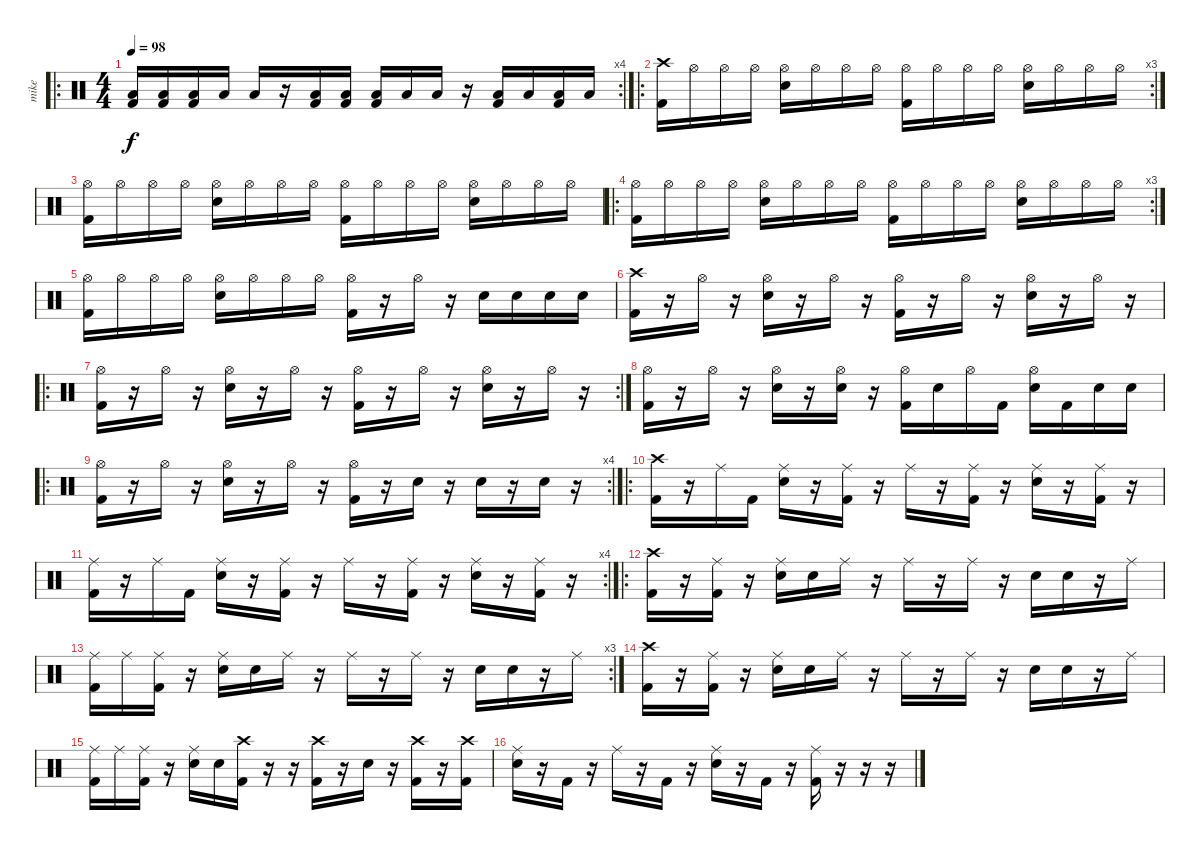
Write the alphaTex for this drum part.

\track ("mike" "mike") {instrument percussion}
\staff {score}
\articulation defaults
\ro
\rc 4
\ts (4 4)
\tempo 98
\clef neutral
\ks c
("Low Floor Tom (hit)" "Kick (hit) 2").16{dy f} ("Low Tom (hit)" "Kick (hit) 2").16 ("Low Floor Tom (hit)" "Kick (hit) 2").16 "Low Tom (hit)".16 "Low Floor Tom (hit)".16 r.16 ("Low Floor Tom (hit)" "Kick (hit) 2").16 ("Low Tom (hit)" "Kick (hit) 2").16 ("Low Floor Tom (hit)" "Kick (hit) 2").16 "Low Tom (hit)".16 "Low Floor Tom (hit)".16 r.16 ("Low Floor Tom (hit)" "Kick (hit) 2").16 "Low Tom (hit)".16 ("Low Floor Tom (hit)" "Kick (hit) 2").16 "Low Floor Tom (hit)".16 |
\ro
\rc 3
("Crash high (hit)" "Kick (hit) 2").16 "Hi-Hat (open)".16 "Hi-Hat (open)".16 "Hi-Hat (open)".16 ("Hi-Hat (open)" "Electric Snare (hit)").16 "Hi-Hat (open)".16 "Hi-Hat (open)".16 "Hi-Hat (open)".16 ("Hi-Hat (open)" "Kick (hit) 2").16 "Hi-Hat (open)".16 "Hi-Hat (open)".16 "Hi-Hat (open)".16 ("Hi-Hat (open)" "Electric Snare (hit)").16 "Hi-Hat (open)".16 "Hi-Hat (open)".16 "Hi-Hat (open)".16 |
("Hi-Hat (open)" "Kick (hit) 2").16 "Hi-Hat (open)".16 "Hi-Hat (open)".16 "Hi-Hat (open)".16 ("Hi-Hat (open)" "Electric Snare (hit)").16 "Hi-Hat (open)".16 "Hi-Hat (open)".16 "Hi-Hat (open)".16 ("Hi-Hat (open)" "Kick (hit) 2").16 "Hi-Hat (open)".16 "Hi-Hat (open)".16 "Hi-Hat (open)".16 ("Hi-Hat (open)" "Electric Snare (hit)").16 "Hi-Hat (open)".16 "Hi-Hat (open)".16 "Hi-Hat (open)".16 |
\ro
\rc 3
("Hi-Hat (open)" "Kick (hit) 2").16 "Hi-Hat (open)".16 "Hi-Hat (open)".16 "Hi-Hat (open)".16 ("Hi-Hat (open)" "Electric Snare (hit)").16 "Hi-Hat (open)".16 "Hi-Hat (open)".16 "Hi-Hat (open)".16 ("Hi-Hat (open)" "Kick (hit) 2").16 "Hi-Hat (open)".16 "Hi-Hat (open)".16 "Hi-Hat (open)".16 ("Hi-Hat (open)" "Electric Snare (hit)").16 "Hi-Hat (open)".16 "Hi-Hat (open)".16 "Hi-Hat (open)".16 |
("Hi-Hat (open)" "Kick (hit) 2").16 "Hi-Hat (open)".16 "Hi-Hat (open)".16 "Hi-Hat (open)".16 ("Hi-Hat (open)" "Electric Snare (hit)").16 "Hi-Hat (open)".16 "Hi-Hat (open)".16 "Hi-Hat (open)".16 ("Hi-Hat (open)" "Kick (hit) 2").16 r.16 "Hi-Hat (open)".16 r.16 "Electric Snare (hit)".16 "Electric Snare (hit)".16 "Electric Snare (hit)".16 "Electric Snare (hit)".16 |
("Crash high (hit)" "Kick (hit) 2").16 r.16 "Hi-Hat (open)".16 r.16 ("Hi-Hat (open)" "Electric Snare (hit)").16 r.16 "Hi-Hat (open)".16 r.16 ("Hi-Hat (open)" "Kick (hit) 2").16 r.16 "Hi-Hat (open)".16 r.16 ("Hi-Hat (open)" "Electric Snare (hit)").16 r.16 "Hi-Hat (open)".16 r.16 |
\ro
\rc 2
("Hi-Hat (open)" "Kick (hit) 2").16 r.16 "Hi-Hat (open)".16 r.16 ("Hi-Hat (open)" "Electric Snare (hit)").16 r.16 "Hi-Hat (open)".16 r.16 ("Hi-Hat (open)" "Kick (hit) 2").16 r.16 "Hi-Hat (open)".16 r.16 ("Hi-Hat (open)" "Electric Snare (hit)").16 r.16 "Hi-Hat (open)".16 r.16 |
("Hi-Hat (open)" "Kick (hit) 2").16 r.16 "Hi-Hat (open)".16 r.16 ("Hi-Hat (open)" "Electric Snare (hit)").16 r.16 ("Hi-Hat (open)" "Electric Snare (hit)").16 r.16 ("Hi-Hat (open)" "Kick (hit) 2").16 "Electric Snare (hit)".16 "Hi-Hat (open)".16 "Kick (hit) 2".16 ("Hi-Hat (open)" "Electric Snare (hit)").16 "Kick (hit) 2".16 "Electric Snare (hit)".16 "Electric Snare (hit)".16 |
\ro
\rc 4
("Hi-Hat (open)" "Kick (hit) 2").16 r.16 "Hi-Hat (open)".16 r.16 ("Hi-Hat (open)" "Electric Snare (hit)").16 r.16 "Hi-Hat (open)".16 r.16 ("Hi-Hat (open)" "Kick (hit) 2").16 r.16 "Electric Snare (hit)".16 r.16 "Electric Snare (hit)".16 r.16 "Electric Snare (hit)".16 r.16 |
\ro
("Crash high (hit)" "Kick (hit) 2").16 r.16 "Ride (middle)".16 "Kick (hit) 2".16 ("Ride (middle)" "Electric Snare (hit)").16 r.16 ("Ride (middle)" "Kick (hit) 2").16 r.16 "Ride (middle)".16 r.16 ("Ride (middle)" "Kick (hit) 2").16 r.16 ("Ride (middle)" "Electric Snare (hit)").16 r.16 ("Ride (middle)" "Kick (hit) 2").16 r.16 |
\rc 4
("Ride (middle)" "Kick (hit) 2").16 r.16 "Ride (middle)".16 "Kick (hit) 2".16 ("Ride (middle)" "Electric Snare (hit)").16 r.16 ("Ride (middle)" "Kick (hit) 2").16 r.16 "Ride (middle)".16 r.16 ("Ride (middle)" "Kick (hit) 2").16 r.16 ("Ride (middle)" "Electric Snare (hit)").16 r.16 ("Ride (middle)" "Kick (hit) 2").16 r.16 |
\ro
("Crash high (hit)" "Kick (hit) 2").16 r.16 ("Ride (middle)" "Kick (hit) 2").16 r.16 ("Ride (middle)" "Electric Snare (hit)").16 "Electric Snare (hit)".16 "Ride (middle)".16 r.16 "Ride (middle)".16 r.16 "Ride (middle)".16 r.16 "Electric Snare (hit)".16 "Electric Snare (hit)".16 r.16 "Ride (middle)".16 |
\rc 3
("Ride (middle)" "Kick (hit) 2").16 "Ride (middle)".16 ("Ride (middle)" "Kick (hit) 2").16 r.16 ("Ride (middle)" "Electric Snare (hit)").16 "Electric Snare (hit)".16 "Ride (middle)".16 r.16 "Ride (middle)".16 r.16 "Ride (middle)".16 r.16 "Electric Snare (hit)".16 "Electric Snare (hit)".16 r.16 "Ride (middle)".16 |
("Crash high (hit)" "Kick (hit) 2").16 r.16 ("Ride (middle)" "Kick (hit) 2").16 r.16 ("Ride (middle)" "Electric Snare (hit)").16 "Electric Snare (hit)".16 "Ride (middle)".16 r.16 "Ride (middle)".16 r.16 "Ride (middle)".16 r.16 "Electric Snare (hit)".16 "Electric Snare (hit)".16 r.16 "Ride (middle)".16 |
("Ride (middle)" "Kick (hit) 2").16 "Ride (middle)".16 ("Ride (middle)" "Kick (hit) 2").16 r.16 ("Ride (middle)" "Electric Snare (hit)").16 "Electric Snare (hit)".16 ("Crash high (hit)" "Kick (hit) 2").16 r.16 r.16 ("Crash high (hit)" "Kick (hit) 2").16 r.16 "Electric Snare (hit)".16 r.16 ("Crash high (hit)" "Kick (hit) 2").16 r.16 ("Crash high (hit)" "Kick (hit) 2").16 |
("Ride (middle)" "Electric Snare (hit)").16 r.16 "Kick (hit) 2".16 r.16 "Ride (middle)".16 r.16 "Kick (hit) 2".16 r.16 ("Ride (middle)" "Electric Snare (hit)").16 r.16 "Kick (hit) 2".16 r.16 ("Ride (middle)" "Kick (hit) 2").16 r.16 r.16 r.16
